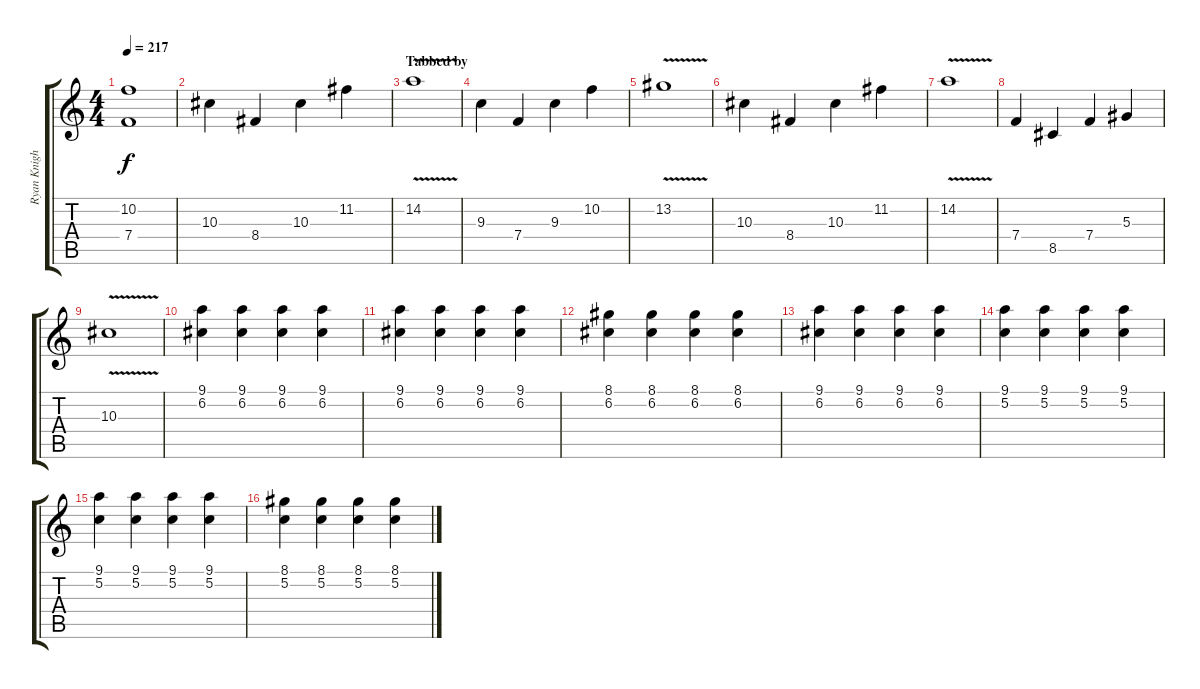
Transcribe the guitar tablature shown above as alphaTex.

\track ("Ryan Knight (Lead)" "Ryan Knigh") {instrument distortionguitar}
\staff {score tabs}
\tuning (C4 G3 Eb3 Bb2 F2 C2) {hide}
\ts (4 4)
\tempo 217
\clef g2
\ks c
(10.2 7.4).1{dy f} |
10.3.4 8.4.4 10.3.4 11.2.4 |
\section ("" "Tabbed by")
14.2{v}.1 |
9.3.4 7.4.4 9.3.4 10.2.4 |
13.2{v}.1 |
10.3.4 8.4.4 10.3.4 11.2.4 |
14.2{v}.1 |
7.4.4 8.5.4 7.4.4 5.3.4 |
10.3{v}.1 |
(9.1 6.2).4 (9.1 6.2).4 (9.1 6.2).4 (9.1 6.2).4 |
(9.1 6.2).4 (9.1 6.2).4 (9.1 6.2).4 (9.1 6.2).4 |
(8.1 6.2).4 (8.1 6.2).4 (8.1 6.2).4 (8.1 6.2).4 |
(9.1 6.2).4 (9.1 6.2).4 (9.1 6.2).4 (9.1 6.2).4 |
(9.1 5.2).4 (9.1 5.2).4 (9.1 5.2).4 (9.1 5.2).4 |
(9.1 5.2).4 (9.1 5.2).4 (9.1 5.2).4 (9.1 5.2).4 |
(8.1 5.2).4 (8.1 5.2).4 (8.1 5.2).4 (8.1 5.2).4
